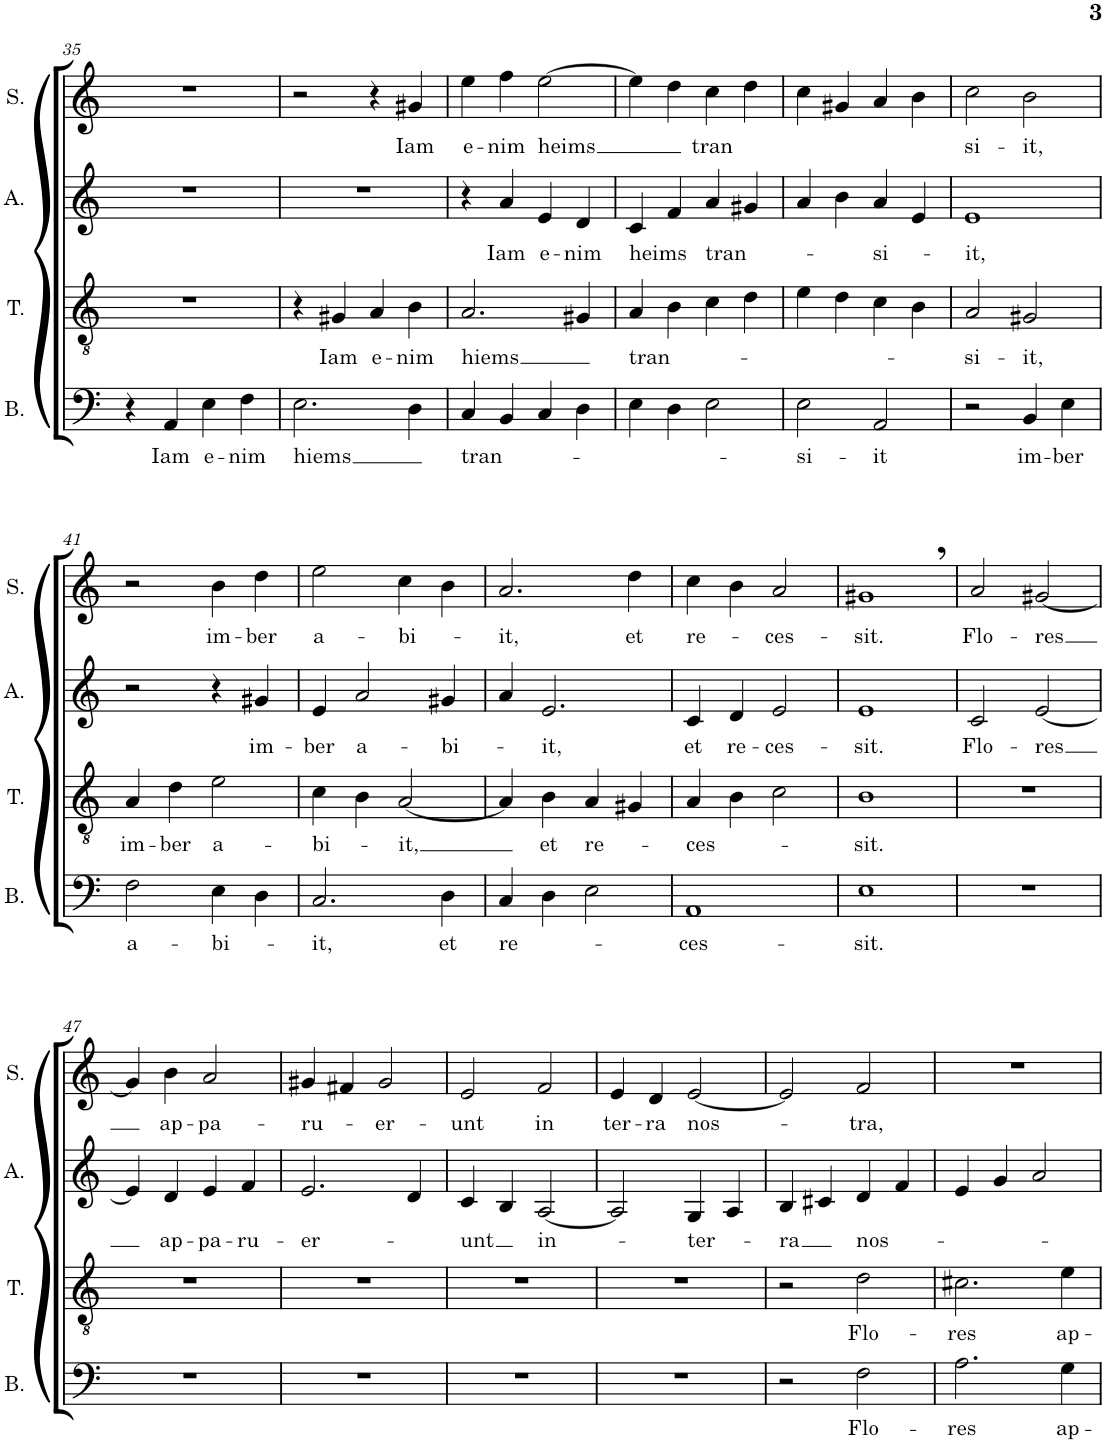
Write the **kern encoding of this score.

**kern	**text	**kern	**text	**kern	**text	**kern	**text
*part4	*part4	*part3	*part3	*part2	*part2	*part1	*part1
*staff4	*staff4	*staff3	*staff3	*staff2	*staff2	*staff1	*staff1
*I"Bass	*	*I"Tenor	*	*I"Alto	*	*I"Soprano	*
*I'B.	*	*I'T.	*	*I'A.	*	*I'S.	*
!!LO:PB:g=z
*clefF4	*	*clefGv2	*	*clefG2	*	*clefG2	*
*k[]	*	*k[]	*	*k[]	*	*k[]	*
*M2/2	*	*M2/2	*	*M2/2	*	*M2/2	*
*met(c|)	*	*met(c|)	*	*met(c|)	*	*met(c|)	*
=35	=35	=35	=35	=35	=35	=35	=35
4r	.	1r	.	1r	.	1r	.
!	!LO:LY:b	!	!	!	!	!	!
4AA/	Iam	.	.	.	.	.	.
!	!LO:LY:b	!	!	!	!	!	!
4E\	e-	.	.	.	.	.	.
!	!LO:LY:b	!	!	!	!	!	!
4F\	-nim	.	.	.	.	.	.
=36	=36	=36	=36	=36	=36	=36	=36
!	!LO:LY:b	!	!	!	!	!	!
2.E\	hiems	4r	.	1r	.	2r	.
!	!	!	!LO:LY:b	!	!	!	!
.	.	4G#X/	Iam	.	.	.	.
!	!	!	!LO:LY:b	!	!	!	!
.	.	4A/	e-	.	.	4r	.
!	!	!	!LO:LY:b	!	!	!	!LO:LY:b
4D\	.	4B\	-nim	.	.	4g#X/	Iam
=37	=37	=37	=37	=37	=37	=37	=37
!	!LO:LY:b	!	!LO:LY:b	!	!	!	!LO:LY:b
4C/	tran-	2.A/	hiems	4r	.	4ee\	e-
!	!	!	!	!	!LO:LY:b	!	!LO:LY:b
4BB/	.	.	.	4a/	Iam	4ff\	-nim
!	!	!	!	!	!LO:LY:b	!	!LO:LY:b
4C/	.	.	.	4e/	e-	[2ee\	heims
!	!	!	!	!	!LO:LY:b	!	!
4D\	.	4G#X/	.	4d/	-nim	.	.
=38	=38	=38	=38	=38	=38	=38	=38
!	!	!	!LO:LY:b	!	!LO:LY:b	!	!
4E\	.	4A/	tran-	4c/	heims	4ee\]	.
4D\	.	4B\	.	4f/	.	4dd\	.
!	!	!	!	!	!LO:LY:b	!	!LO:LY:b
2E\	.	4c\	.	4a/	tran-	4cc\	tran
.	.	4d\	.	4g#X/	.	4dd\	.
=39	=39	=39	=39	=39	=39	=39	=39
!	!LO:LY:b	!	!	!	!	!	!
2E\	-si-	4e\	.	4a/	.	4cc\	.
.	.	4d\	.	4b\	.	4g#X/	.
!	!LO:LY:b	!	!	!	!LO:LY:b	!	!
2AA/	-it	4c\	.	4a/	-si-	4a/	.
.	.	4B\	.	4e/	.	4b\	.
=40	=40	=40	=40	=40	=40	=40	=40
!	!	!	!LO:LY:b	!	!LO:LY:b	!	!LO:LY:b
2r	.	2A/	-si-	1e	-it,	2cc\	-si-
!	!LO:LY:b	!	!LO:LY:b	!	!	!	!LO:LY:b
4BB/	im-	2G#X/	-it,	.	.	2b\	-it,
!	!LO:LY:b	!	!	!	!	!	!
4E\	-ber	.	.	.	.	.	.
!!LO:LB:g=z
=41	=41	=41	=41	=41	=41	=41	=41
!	!LO:LY:b	!	!LO:LY:b	!	!	!	!
2F\	a-	4A/	im-	2r	.	2r	.
!	!	!	!LO:LY:b	!	!	!	!
.	.	4d\	-ber	.	.	.	.
!	!LO:LY:b	!	!LO:LY:b	!	!	!	!LO:LY:b
4E\	-bi-	2e\	a-	4r	.	4b\	im-
!	!	!	!	!	!LO:LY:b	!	!LO:LY:b
4D\	.	.	.	4g#X/	im-	4dd\	-ber
=42	=42	=42	=42	=42	=42	=42	=42
!	!LO:LY:b	!	!LO:LY:b	!	!LO:LY:b	!	!LO:LY:b
2.C/	-it,	4c\	-bi-	4e/	-ber	2ee\	a-
!	!	!	!	!	!LO:LY:b	!	!
.	.	4B\	.	2a/	a-	.	.
!	!	!	!LO:LY:b	!	!	!	!LO:LY:b
.	.	[2A/	-it,	.	.	4cc\	-bi-
!	!LO:LY:b	!	!	!	!LO:LY:b	!	!
4D\	et	.	.	4g#X/	-bi-	4b\	.
=43	=43	=43	=43	=43	=43	=43	=43
!	!LO:LY:b	!	!	!	!	!	!LO:LY:b
4C/	re-	4A/]	.	4a/	.	2.a/	-it,
!	!	!	!LO:LY:b	!	!LO:LY:b	!	!
4D\	.	4B\	et	2.e/	-it,	.	.
!	!	!	!LO:LY:b	!	!	!	!
2E\	.	4A/	re-	.	.	.	.
!	!	!	!	!	!	!	!LO:LY:b
.	.	4G#X/	.	.	.	4dd\	et
=44	=44	=44	=44	=44	=44	=44	=44
!	!LO:LY:b	!	!LO:LY:b	!	!LO:LY:b	!	!LO:LY:b
1AA	-ces-	4A/	-ces-	4c/	et	4cc\	re-
!	!	!	!	!	!LO:LY:b	!	!
.	.	4B\	.	4d/	re-	4b\	.
!	!	!	!	!	!LO:LY:b	!	!LO:LY:b
.	.	2c\	.	2e/	-ces-	2a/	-ces-
=45	=45	=45	=45	=45	=45	=45	=45
!	!LO:LY:b	!	!LO:LY:b	!	!LO:LY:b	!	!LO:LY:b
1E	-sit.	1B	-sit.	1e	-sit.	1g#X,	-sit.
=46	=46	=46	=46	=46	=46	=46	=46
!	!	!	!	!	!LO:LY:b	!	!LO:LY:b
1r	.	1r	.	2c/	Flo-	2a/	Flo-
!	!	!	!	!	!LO:LY:b	!	!LO:LY:b
.	.	.	.	[2e/	-res	[2g#X/	-res
!!LO:LB:g=z
=47	=47	=47	=47	=47	=47	=47	=47
1r	.	1r	.	4e/]	.	4g#/]	.
!	!	!	!	!	!LO:LY:b	!	!LO:LY:b
.	.	.	.	4d/	ap-	4b\	ap-
!	!	!	!	!	!LO:LY:b	!	!LO:LY:b
.	.	.	.	4e/	-pa-	2a/	-pa-
!	!	!	!	!	!LO:LY:b	!	!
.	.	.	.	4f/	-ru-	.	.
=48	=48	=48	=48	=48	=48	=48	=48
!	!	!	!	!	!LO:LY:b	!	!LO:LY:b
1r	.	1r	.	2.e/	-er-	4g#X/	-ru-
.	.	.	.	.	.	4f#X/	.
!	!	!	!	!	!	!	!LO:LY:b
.	.	.	.	.	.	2g#/	-er-
.	.	.	.	4d/	.	.	.
=49	=49	=49	=49	=49	=49	=49	=49
!	!	!	!	!	!LO:LY:b	!	!LO:LY:b
1r	.	1r	.	4c/	-unt	2e/	-unt
.	.	.	.	4B/	.	.	.
!	!	!	!	!	!LO:LY:b	!	!LO:LY:b
.	.	.	.	[2A/	in-	2f/	in
=50	=50	=50	=50	=50	=50	=50	=50
!	!	!	!	!	!	!	!LO:LY:b
1r	.	1r	.	2A/]	.	4e/	ter-
!	!	!	!	!	!	!	!LO:LY:b
.	.	.	.	.	.	4d/	-ra
!	!	!	!	!	!LO:LY:b	!	!LO:LY:b
.	.	.	.	4G/	-ter-	[2e/	nos-
.	.	.	.	4A/	.	.	.
=51	=51	=51	=51	=51	=51	=51	=51
!	!	!	!	!	!LO:LY:b	!	!
2r	.	2r	.	4B/	-ra	2e/]	.
.	.	.	.	4c#X/	.	.	.
!	!LO:LY:b	!	!LO:LY:b	!	!LO:LY:b	!	!LO:LY:b
2F\	Flo-	2d\	Flo-	4d/	nos-	2f/	-tra,
.	.	.	.	4f/	.	.	.
=52	=52	=52	=52	=52	=52	=52	=52
!	!LO:LY:b	!	!LO:LY:b	!	!	!	!
2.A\	-res	2.c#X\	-res	4e/	.	1r	.
.	.	.	.	4g/	.	.	.
.	.	.	.	2a/	.	.	.
!	!LO:LY:b	!	!LO:LY:b	!	!	!	!
4G\	ap-	4e\	ap-	.	.	.	.
=	=	=	=	=	=	=	=
*-	*-	*-	*-	*-	*-	*-	*-
